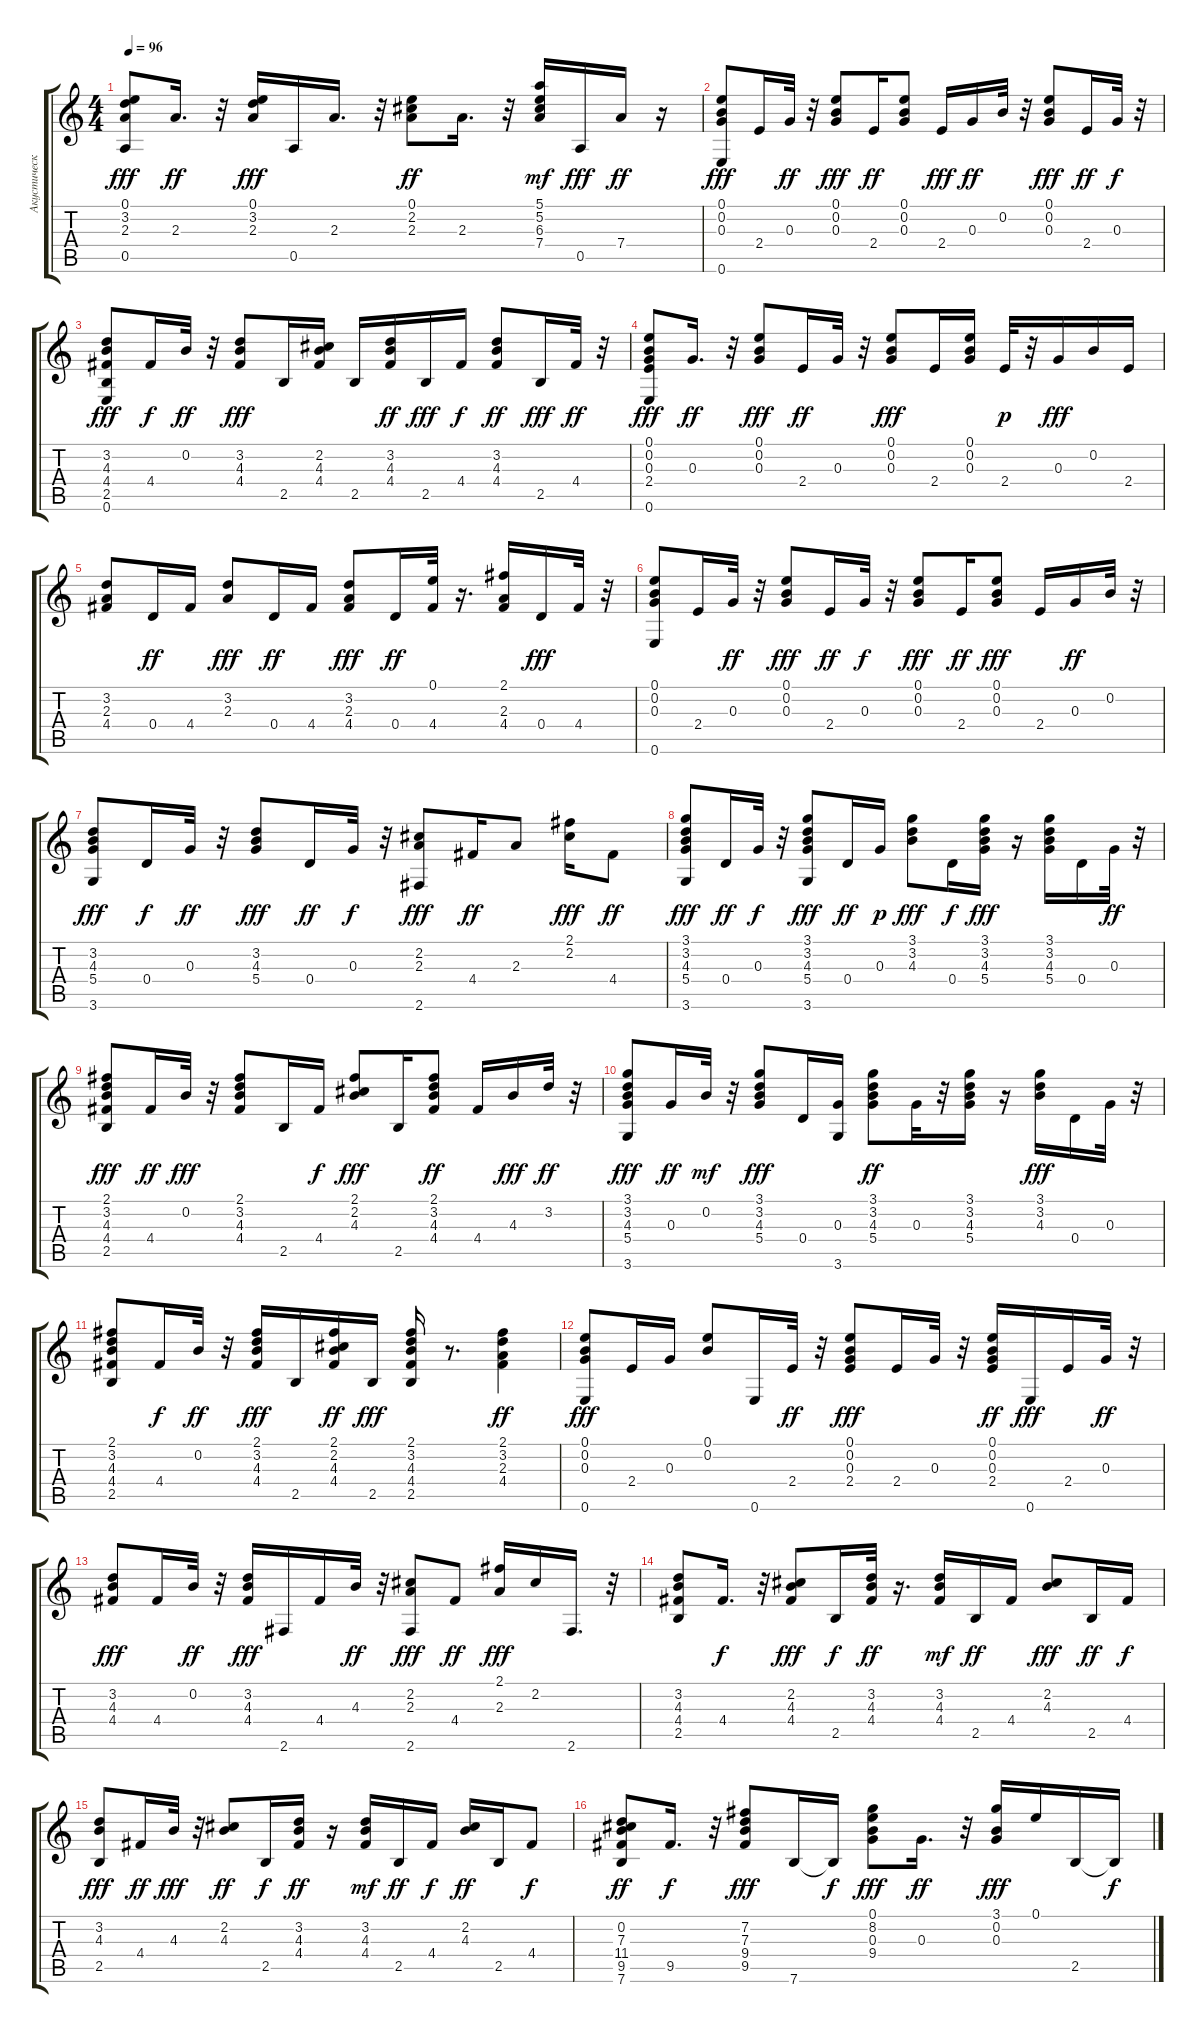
\track ("Акустический Гранд Роял" "Акустическ") {instrument acousticguitarsteel}
\staff {score tabs}
\tuning (E4 B3 G3 D3 A2 E2) {hide}
\ts (4 4)
\tempo 96
\clef g2
\ks c
(0.1 3.2 2.3 0.5).8{dy fff} 2.3.16{d dy ff} r.32 (0.1 3.2 2.3).16{dy fff} 0.5.16 2.3.16{d} r.32 (0.1 2.2 2.3).8{dy ff} 2.3.16{d} r.32 (5.1 5.2 6.3 7.4).16{dy mf} 0.5.16{dy fff} 7.4.16{dy ff} r.16 |
(0.1 0.2 0.3 0.6).8{dy fff} 2.4.16 0.3.32{dy ff} r.32 (0.1 0.2 0.3).8{dy fff} 2.4.16{dy ff} (0.1 0.2 0.3).8 2.4.16{dy fff} 0.3.16{dy ff} 0.2.32 r.32 (0.1 0.2 0.3).8{dy fff} 2.4.16{dy ff} 0.3.32{dy f} r.32 |
(3.2 4.3 4.4 2.5 0.6).8{dy fff} 4.4.16{dy f} 0.2.32{dy ff} r.32 (3.2 4.3 4.4).8{dy fff} 2.5.16 (2.2 4.3 4.4).16 2.5.16 (3.2 4.3 4.4).16{dy ff} 2.5.16{dy fff} 4.4.16{dy f} (3.2 4.3 4.4).8{dy ff} 2.5.16{dy fff} 4.4.32{dy ff} r.32 |
(0.1 0.2 0.3 2.4 0.6).8{dy fff} 0.3.16{d dy ff} r.32 (0.1 0.2 0.3).8{dy fff} 2.4.16{dy ff} 0.3.32 r.32 (0.1 0.2 0.3).8{dy fff} 2.4.16 (0.1 0.2 0.3).16 2.4.32{dy p} r.32 0.3.16{dy fff} 0.2.16 2.4.16 |
(3.2 2.3 4.4).8 0.4.16{dy ff} 4.4.16 (3.2 2.3).8{dy fff} 0.4.16{dy ff} 4.4.16 (3.2 2.3 4.4).8{dy fff} 0.4.16{dy ff} (0.1 4.4).32 r.16{d} (2.1 2.3 4.4).16 0.4.16{dy fff} 4.4.32 r.32 |
(0.1 0.2 0.3 0.6).8 2.4.16 0.3.32{dy ff} r.32 (0.1 0.2 0.3).8{dy fff} 2.4.16{dy ff} 0.3.32{dy f} r.32 (0.1 0.2 0.3).8{dy fff} 2.4.16{dy ff} (0.1 0.2 0.3).8{dy fff} 2.4.16 0.3.16{dy ff} 0.2.32 r.32 |
(3.2 4.3 5.4 3.6).8{dy fff} 0.4.16{dy f} 0.3.32{dy ff} r.32 (3.2 4.3 5.4).8{dy fff} 0.4.16{dy ff} 0.3.32{dy f} r.32 (2.2 2.3 2.6).8{dy fff} 4.4.16{dy ff} 2.3.8 (2.1 2.2).16{dy fff} 4.4.8{dy ff} |
(3.1 3.2 4.3 5.4 3.6).8{dy fff} 0.4.16{dy ff} 0.3.32{dy f} r.32 (3.1 3.2 4.3 5.4 3.6).8{dy fff} 0.4.16{dy ff} 0.3.16{dy p} (3.1 3.2 4.3).8{dy fff} 0.4.16{dy f} (3.1 3.2 4.3 5.4).16{dy fff} r.16 (3.1 3.2 4.3 5.4).16 0.4.16 0.3.32{dy ff} r.32 |
(2.1 3.2 4.3 4.4 2.5).8{dy fff} 4.4.16{dy ff} 0.2.32{dy fff} r.32 (2.1 3.2 4.3 4.4).8 2.5.16 4.4.16{dy f} (2.1 2.2 4.3).8{dy fff} 2.5.16 (2.1 3.2 4.3 4.4).8{dy ff} 4.4.16 4.3.16{dy fff} 3.2.32{dy ff} r.32 |
(3.1 3.2 4.3 5.4 3.6).8{dy fff} 0.3.16{dy ff} 0.2.32{dy mf} r.32 (3.1 3.2 4.3 5.4).8{dy fff} 0.4.16 (0.3 3.6).16 (3.1 3.2 4.3 5.4).8{dy ff} 0.3.32 r.32 (3.1 3.2 4.3 5.4).16 r.16 (3.1 3.2 4.3).16{dy fff} 0.4.16 0.3.32 r.32 |
(2.1 3.2 4.3 4.4 2.5).8 4.4.16{dy f} 0.2.32{dy ff} r.32 (2.1 3.2 4.3 4.4).16{dy fff} 2.5.16 (2.1 2.2 4.3 4.4).16{dy ff} 2.5.16{dy fff} (2.1 3.2 4.3 4.4 2.5).16 r.8{d} (2.1 3.2 2.3 4.4).4{dy ff} |
(0.1 0.2 0.3 0.6).8{dy fff} 2.4.16 0.3.16 (0.1 0.2).8 0.6.16 2.4.32{dy ff} r.32 (0.1 0.2 0.3 2.4).8{dy fff} 2.4.16 0.3.32 r.32 (0.1 0.2 0.3 2.4).16{dy ff} 0.6.16{dy fff} 2.4.16 0.3.32{dy ff} r.32 |
(3.2 4.3 4.4).8{dy fff} 4.4.16 0.2.32{dy ff} r.32 (3.2 4.3 4.4).16{dy fff} 2.6.16 4.4.16 4.3.32{dy ff} r.32 (2.2 2.3 2.6).8{dy fff} 4.4.8{dy ff} (2.1 2.3).16{dy fff} 2.2.16 2.6.16{d} r.32 |
(3.2 4.3 4.4 2.5).8 4.4.16{d dy f} r.32 (2.2 4.3 4.4).8{dy fff} 2.5.16{dy f} (3.2 4.3 4.4).32{dy ff} r.16{d} (3.2 4.3 4.4).16{dy mf} 2.5.16{dy ff} 4.4.16 (2.2 4.3).8{dy fff} 2.5.16{dy ff} 4.4.16{dy f} |
(3.2 4.3 2.5).8{dy fff} 4.4.16{dy ff} 4.3.32{dy fff} r.32 (2.2 4.3).8{dy ff} 2.5.16{dy f} (3.2 4.3 4.4).16{dy ff} r.16 (3.2 4.3 4.4).16{dy mf} 2.5.16{dy ff} 4.4.16{dy f} (2.2 4.3).16{dy ff} 2.5.16 4.4.8{dy f} |
(0.2 7.3 11.4 9.5 7.6).8{dy ff} 9.5.16{d dy f} r.32 (7.2 7.3 9.4 9.5).8{dy fff} 7.6.16 7.6{t}.16{dy f} (0.1 8.2 0.3 9.4).8{dy fff} 0.3.16{d dy ff} r.32 (3.1 0.2 0.3).16{dy fff} 0.1.16 2.5.16 2.5{t}.16{dy f}
